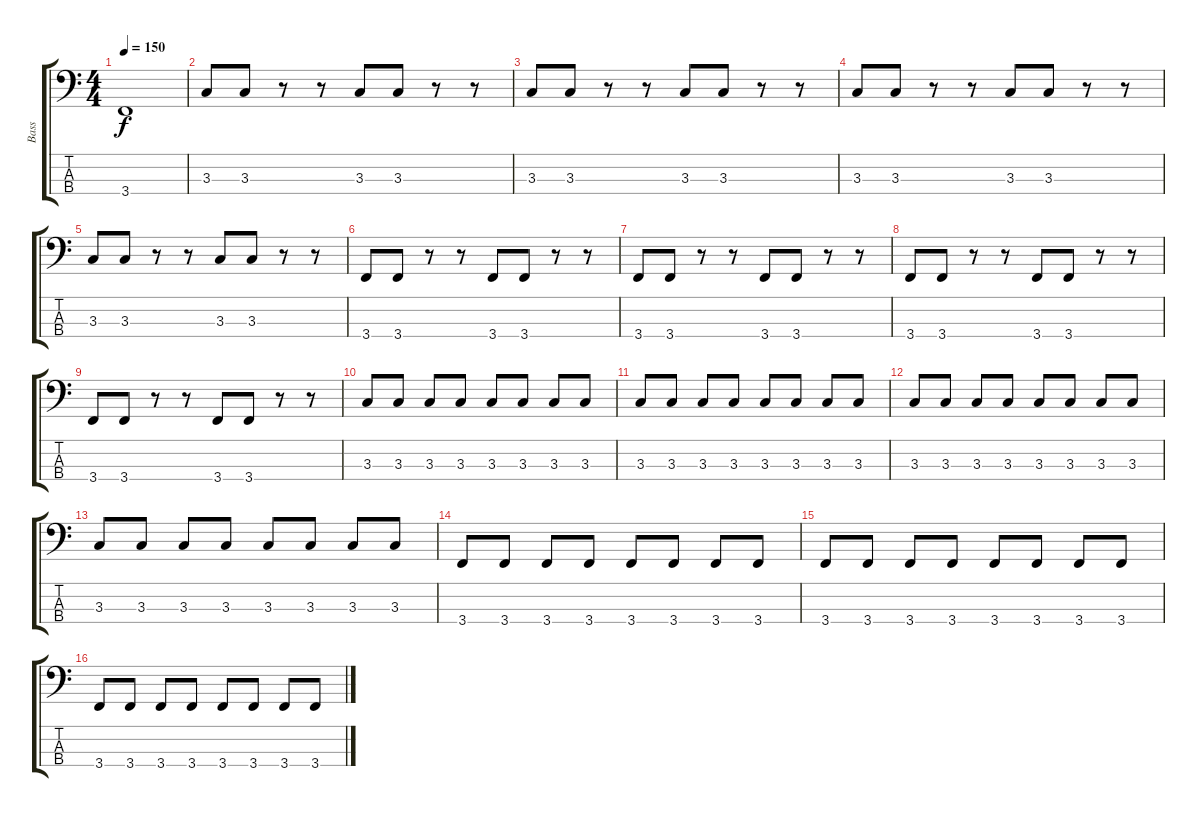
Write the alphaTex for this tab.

\track ("Bass" "Bass") {instrument electricbasspick}
\staff {score tabs}
\tuning (G2 D2 A1 D1) {hide}
\ts (4 4)
\tempo 150
\clef f4
\ks c
3.4{t}.1{dy f} |
3.3.8 3.3.8 r.8 r.8 3.3.8 3.3.8 r.8 r.8 |
3.3.8 3.3.8 r.8 r.8 3.3.8 3.3.8 r.8 r.8 |
3.3.8 3.3.8 r.8 r.8 3.3.8 3.3.8 r.8 r.8 |
3.3.8 3.3.8 r.8 r.8 3.3.8 3.3.8 r.8 r.8 |
3.4.8 3.4.8 r.8 r.8 3.4.8 3.4.8 r.8 r.8 |
3.4.8 3.4.8 r.8 r.8 3.4.8 3.4.8 r.8 r.8 |
3.4.8 3.4.8 r.8 r.8 3.4.8 3.4.8 r.8 r.8 |
3.4.8 3.4.8 r.8 r.8 3.4.8 3.4.8 r.8 r.8 |
3.3.8 3.3.8 3.3.8 3.3.8 3.3.8 3.3.8 3.3.8 3.3.8 |
3.3.8 3.3.8 3.3.8 3.3.8 3.3.8 3.3.8 3.3.8 3.3.8 |
3.3.8 3.3.8 3.3.8 3.3.8 3.3.8 3.3.8 3.3.8 3.3.8 |
3.3.8 3.3.8 3.3.8 3.3.8 3.3.8 3.3.8 3.3.8 3.3.8 |
3.4.8 3.4.8 3.4.8 3.4.8 3.4.8 3.4.8 3.4.8 3.4.8 |
3.4.8 3.4.8 3.4.8 3.4.8 3.4.8 3.4.8 3.4.8 3.4.8 |
3.4.8 3.4.8 3.4.8 3.4.8 3.4.8 3.4.8 3.4.8 3.4.8
